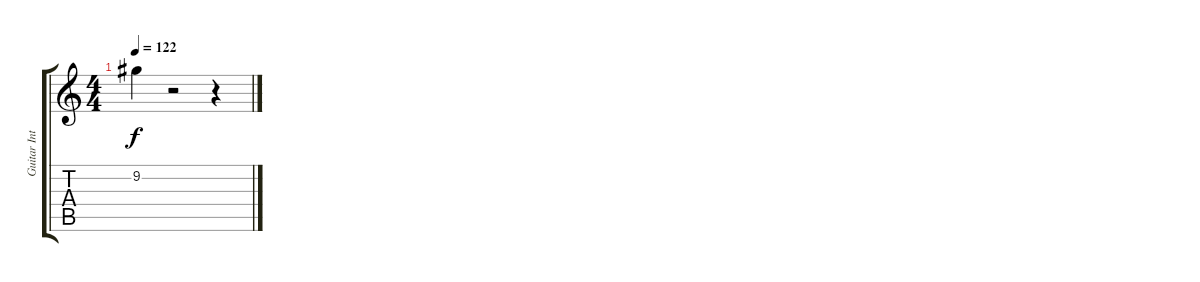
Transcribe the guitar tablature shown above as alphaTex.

\track ("Guitar Intro" "Guitar Int") {instrument distortionguitar}
\staff {score tabs}
\tuning (E4 B3 G3 D3 A2 E2) {hide}
\ts (4 4)
\tempo 122
\clef g2
\ks c
9.2.4{dy f} r.2 r.4
